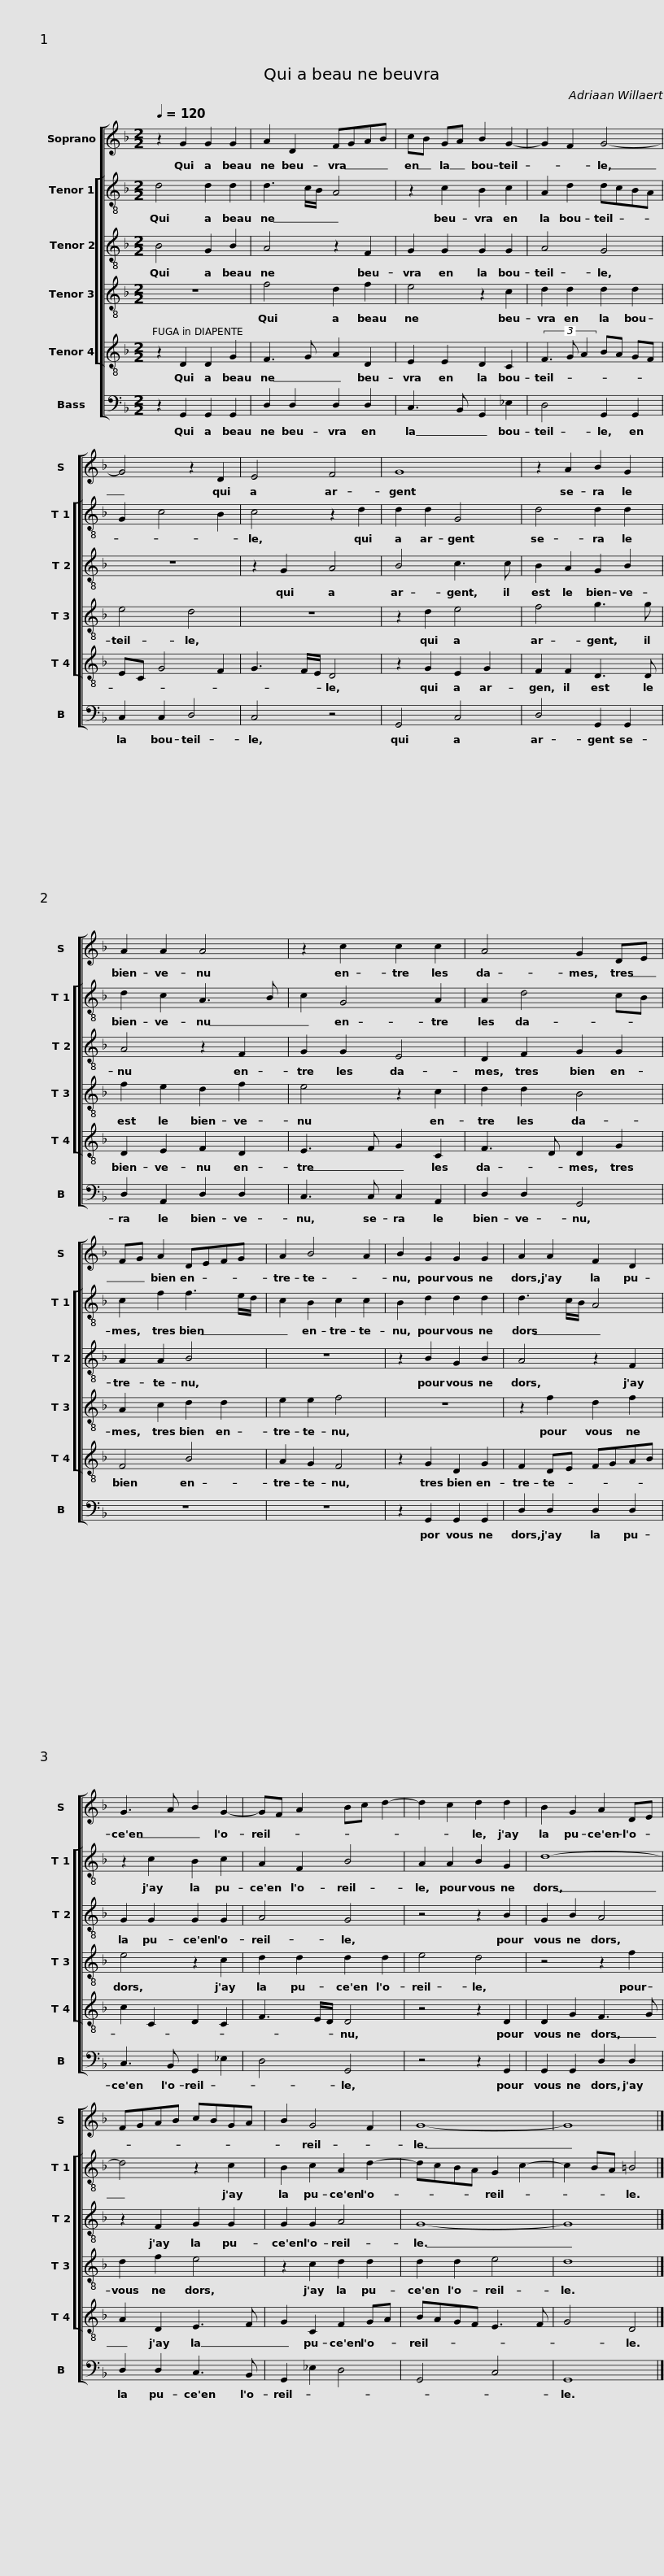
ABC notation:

X:1
%%score [ 1 [ 2 3 4 5 ] 6 ]
L:1/8
Q:1/4=120
M:2/2
I:linebreak $
K:F
V:1 treble
V:2 treble-8
V:3 treble-8
V:4 treble-8
V:5 treble-8
V:6 bass
V:1
 z2 G2 G2 G2 | A2 D2 FGAB | cB GA B2 G2- | G2 F2 G4- | G4 z2 D2 |$ %5
 E4 F4 | G8 | z2 A2 B2 G2 | A2 A2 A4 | z2 c2 c2 c2 |$ %10
 A4 G2 DE |$ FG A2 DEFG | A2 B4 A2 | B2 G2 G2 G2 | A2 A2 F2 D2 | %15
 G3 A B2 G2- |$ GF A2 Bc d2- |$ d2 c2 d2 d2 | B2 G2 A2 DE | FGAB cBGA | %20
 B2 G4 F2 |$ G8- | G8 |] %23
V:2
 d4 d2 d2 | d3 c/B/ A4 | z2 c2 B2 c2 | A2 d2 dcBA | G2 c4 B2 |$ %5
 c4 z2 d2 | d2 d2 G4 | d4 d2 d2 | d2 c2 A3 B | c2 G4 A2 |$ %10
 A2 d4 cB |$ c2 f2 f3 e/d/ | c2 B2 c2 c2 | B2 d2 d2 d2 | d3 c/B/ A4 | %15
 z2 c2 B2 c2 |$ A2 F2 B4 |$ A2 A2 B2 G2 | d8- | d4 z2 c2 | %20
 B2 c2 A2 d2- |$ dcBA G2 c2- | c2 BA =B4 |] %23
V:3
 B4 G2 B2 | A4 z2 F2 | G2 G2 G2 G2 | A4 G4 | z8 |$ %5
 z2 G2 A4 | B4 c3 c | B2 A2 G2 B2 | A4 z2 F2 | G2 G2 E4 |$ %10
 D2 F2 G2 G2 |$ A2 A2 B4 | z8 | z2 B2 G2 B2 | A4 z2 F2 | %15
 G2 G2 G2 G2 |$ A4 G4 |$ z4 z2 B2 | G2 B2 A4 | z2 F2 G2 G2 | %20
 G2 G2 A4 |$ G8- | G8 |] %23
V:4
 z8 | f4 d2 f2 | e4 z2 c2 | d2 d2 d2 d2 | e4 d4 |$ %5
 z8 | z2 d2 e4 | f4 g3 g | f2 e2 d2 f2 | e4 z2 c2 |$ %10
 d2 d2 B4 |$ A2 c2 d2 d2 | e2 e2 f4 | z8 | z2 f2 d2 f2 | %15
 e4 z2 c2 |$ d2 d2 d2 d2 |$ e4 d4 | z4 z2 f2 | d2 f2 e4 | %20
 z2 c2 d2 d2 |$ d2 d2 e4 | d8 |] %23
V:5
 z2 D2 D2 G2 | F3 G A2 D2 | E2 E2 D2 C2 | (3F3 G A2 BA GF | EC G4 F2 |$ %5
 G3 F/E/ D4 | z2 G2 E2 G2 | F2 F2 D3 D | D2 E2 F2 D2 | E3 F G2 C2 |$ %10
 F3 D D2 G2 |$ F4 B4 | A2 G2 F4 | z2 G2 D2 G2 | F2 DE FGAB | %15
 c2 C2 D2 C2 |$ F3 E/D/ D4 |$ z4 z2 D2 | D2 G2 F3 G | A2 D2 E3 F | %20
 G2 C2 F2 GA |$ BAGF E3 F | G4 D4 |] %23
V:6
 z2 G,,2 G,,2 G,,2 | D,2 D,2 D,2 D,2 | C,3 B,, G,,2 _E,2 | D,4 G,,2 G,,2 | C,2 C,2 D,4 |$ %5
 C,4 z4 | G,,4 C,4 | D,4 G,,2 G,,2 | D,2 A,,2 D,2 D,2 | C,3 C, C,2 A,,2 |$ %10
 D,2 D,2 G,,4 |$ z8 | z8 | z2 G,,2 G,,2 G,,2 | D,2 D,2 D,2 D,2 | %15
 C,3 B,, G,,2 _E,2 |$ D,4 G,,4 |$ z4 z2 G,,2 | G,,2 G,,2 D,2 D,2 | D,2 D,2 C,3 B,, | %20
 G,,2 _E,2 D,4 |$ G,,4 C,4 | G,,8 |] %23
